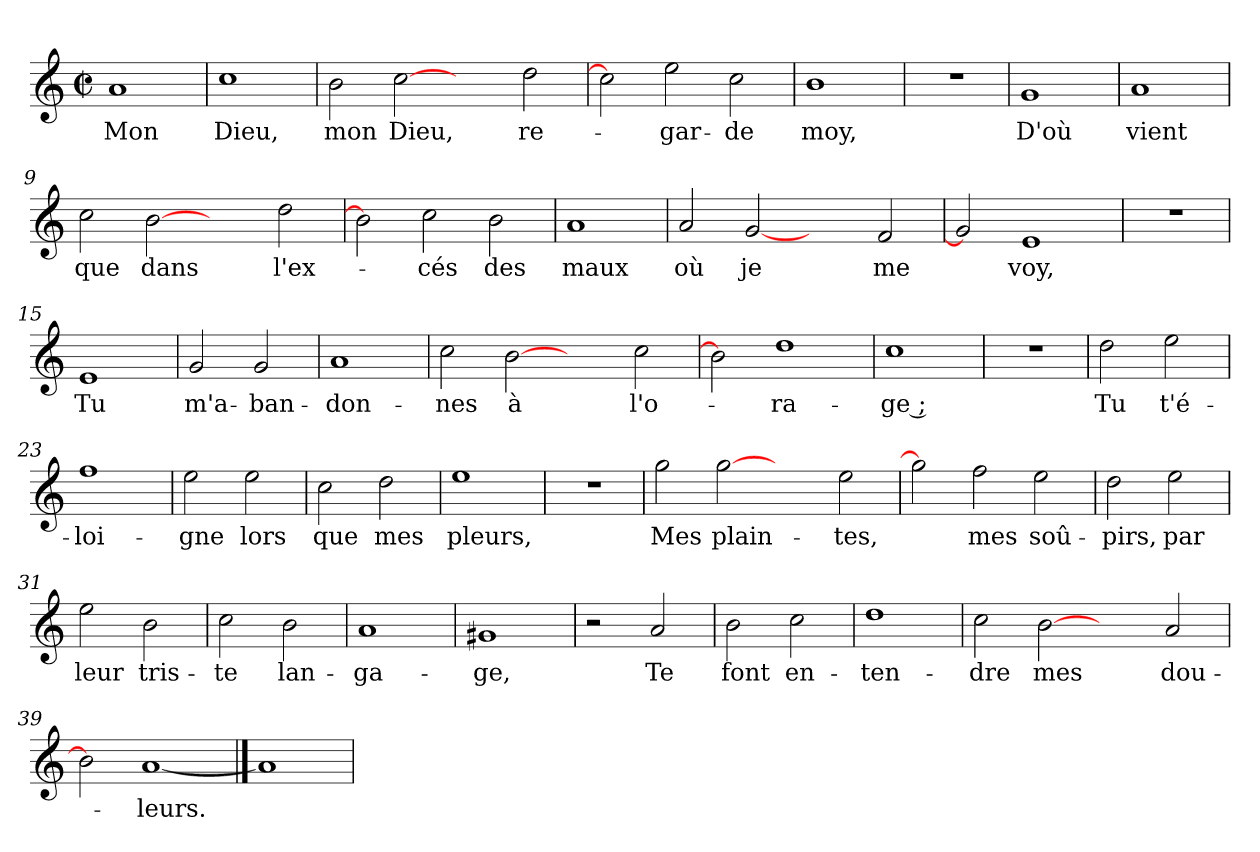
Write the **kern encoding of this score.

**kern	**text
*part1	*part1
*staff1	*staff1
*clefG2	*
*k[]	*
*C:	*
*M2/2	*
*met(c|)	*
=1	=1
1a	Mon
=2	=2
1cc	Dieu,
=3	=3
2b\	mon
[2cc	Dieu,
2ryy	.
2dd\	re-
=4	=4
2cc]	.
2ee\	-gar-
2cc\	-de
=5	=5
1b	moy,
=6	=6
1r	.
=7	=7
1g	D'où
!!LO:LB:g=z
=8	=8
1a	vient
=9	=9
2cc\	que
[2b	dans
2ryy	.
2dd\	l'ex-
=10	=10
2b]	.
2cc\	-cés
2b\	des
=11	=11
1a	maux
=12	=12
2a/	où
[2g	je
2ryy	.
2f/	me
=13	=13
2g]	.
1e	voy,
=14	=14
1r	.
!!LO:LB:g=z
=15	=15
1e	Tu
=16	=16
2g/	m'a-
2g/	-ban-
=17	=17
1a	-don-
=18	=18
2cc\	-nes
[2b	à
2ryy	.
2cc\	l'o-
=19	=19
2b]	.
1dd	-ra-
=20	=20
1cc	-ge ;
=21	=21
1r	.
=22	=22
2dd\	Tu
2ee\	t'é-
!!LO:LB:g=z
=23	=23
1ff	-loi-
=24	=24
2ee\	-gne
2ee\	lors
=25	=25
2cc\	que
2dd\	mes
=26	=26
1ee	pleurs,
=27	=27
1r	.
=28	=28
2gg\	Mes
[2gg	plain-
2ryy	.
2ee\	-tes,
=29	=29
2gg]	.
2ff\	mes
2ee\	soû-
!!LO:LB:g=z
=30	=30
2dd\	-pirs,
2ee\	par
=31	=31
2ee\	leur
2b\	tris-
=32	=32
2cc\	-te
2b\	lan-
=33	=33
1a	-ga-
=34	=34
1g#X	-ge,
=35	=35
2r	.
2a/	Te
=36	=36
2b\	font
2cc\	en-
=37	=37
1dd	-ten-
!!LO:LB:g=z
=38	=38
2cc\	-dre
[2b	mes
2ryy	.
2a/	dou-
=39	=39
2b]	.
[1a	-leurs.
==40	==40
1a]	.
=	=
*-	*-
